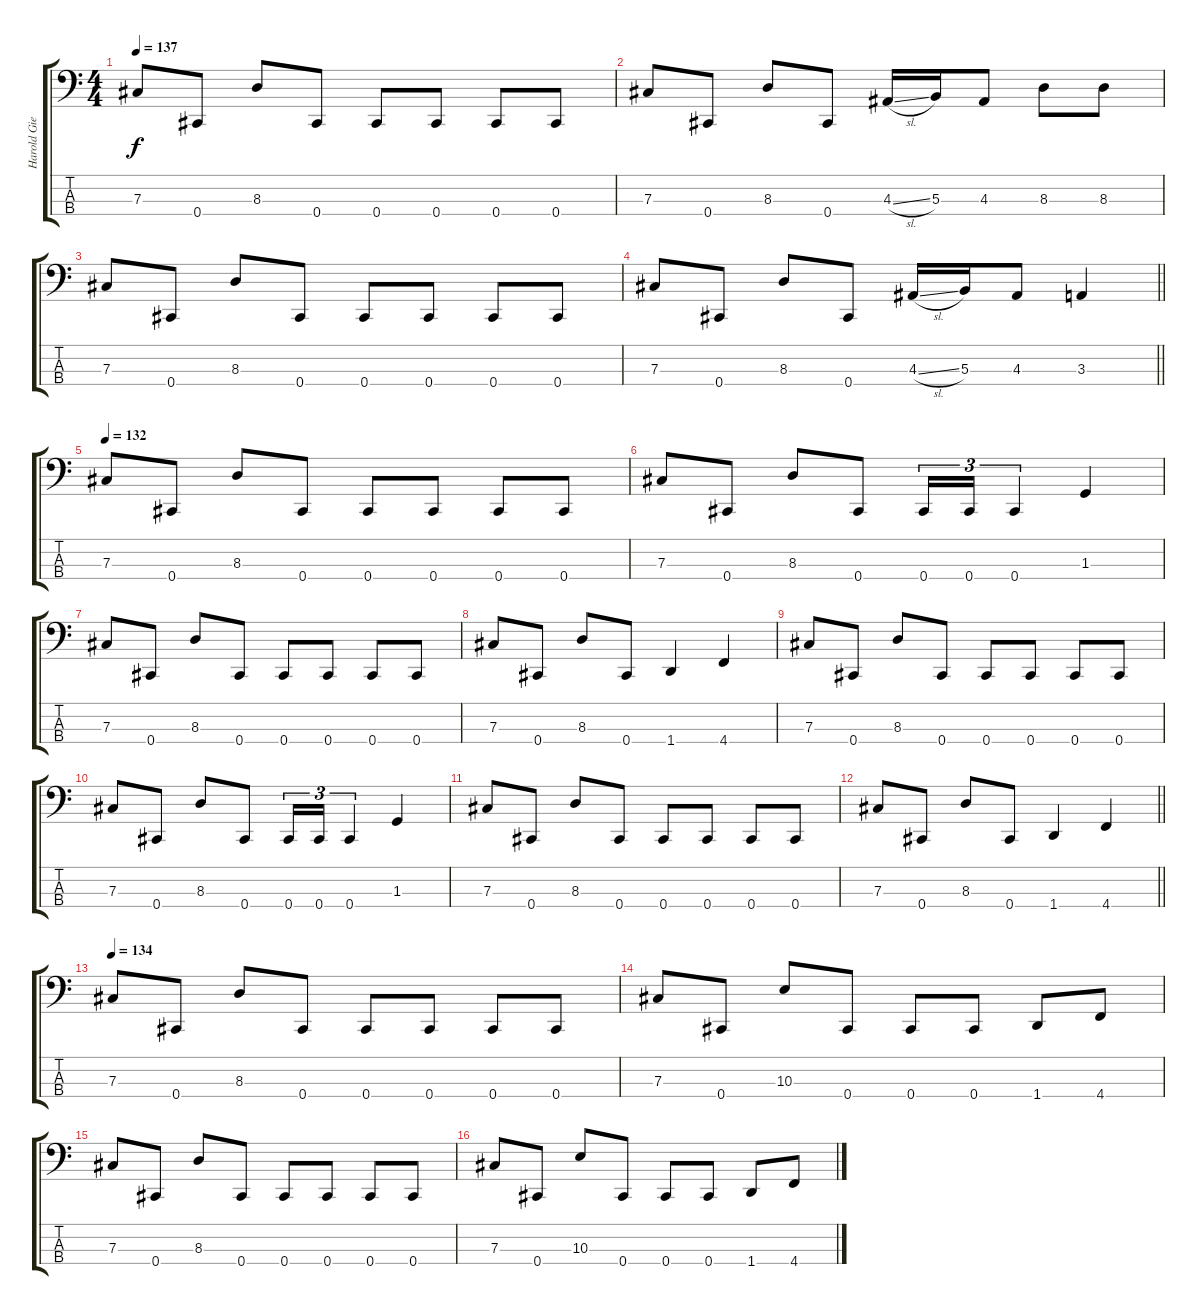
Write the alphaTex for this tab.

\track ("Harold Gielen " "Harold Gie") {instrument electricbasspick}
\staff {score tabs}
\tuning (E2 B1 Gb1 Db1) {hide}
\ts (4 4)
\tempo 137
\clef f4
\ks c
7.3.8{dy f} 0.4.8 8.3.8 0.4.8 0.4.8 0.4.8 0.4.8 0.4.8 |
7.3.8 0.4.8 8.3.8 0.4.8 4.3{sl}.16 5.3.16 4.3.8 8.3.8 8.3.8 |
7.3.8 0.4.8 8.3.8 0.4.8 0.4.8 0.4.8 0.4.8 0.4.8 |
\barLineRight lightlight
7.3.8 0.4.8 8.3.8 0.4.8 4.3{sl}.16 5.3.16 4.3.8 3.3.4 |
\tempo 132
7.3.8 0.4.8 8.3.8 0.4.8 0.4.8 0.4.8 0.4.8 0.4.8 |
7.3.8 0.4.8 8.3.8 0.4.8 0.4.16{tu (3 2)} 0.4.16{tu (3 2)} 0.4.4{tu (3 2)} 1.3.4 |
7.3.8 0.4.8 8.3.8 0.4.8 0.4.8 0.4.8 0.4.8 0.4.8 |
7.3.8 0.4.8 8.3.8 0.4.8 1.4.4 4.4.4 |
7.3.8 0.4.8 8.3.8 0.4.8 0.4.8 0.4.8 0.4.8 0.4.8 |
7.3.8 0.4.8 8.3.8 0.4.8 0.4.16{tu (3 2)} 0.4.16{tu (3 2)} 0.4.4{tu (3 2)} 1.3.4 |
7.3.8 0.4.8 8.3.8 0.4.8 0.4.8 0.4.8 0.4.8 0.4.8 |
\barLineRight lightlight
7.3.8 0.4.8 8.3.8 0.4.8 1.4.4 4.4.4 |
\tempo 134
7.3.8 0.4.8 8.3.8 0.4.8 0.4.8 0.4.8 0.4.8 0.4.8 |
7.3.8 0.4.8 10.3.8 0.4.8 0.4.8 0.4.8 1.4.8 4.4.8 |
7.3.8 0.4.8 8.3.8 0.4.8 0.4.8 0.4.8 0.4.8 0.4.8 |
7.3.8 0.4.8 10.3.8 0.4.8 0.4.8 0.4.8 1.4.8 4.4.8
